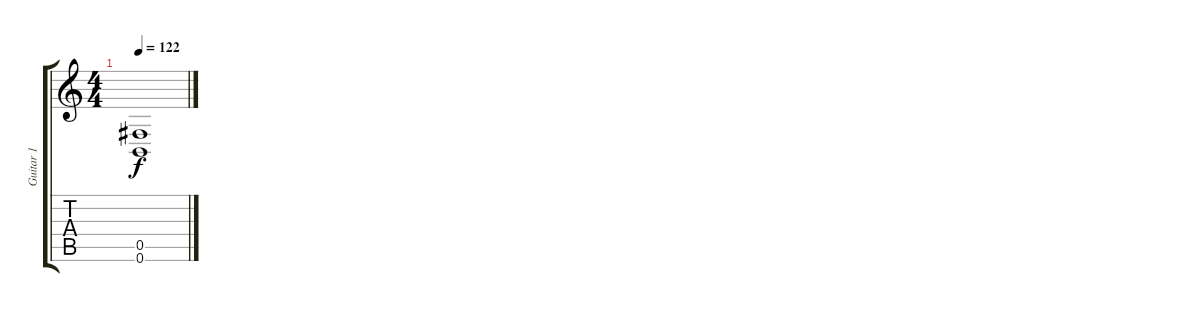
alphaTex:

\track ("Guitar 1" "Guitar 1") {instrument distortionguitar}
\staff {score tabs}
\tuning (Db4 Ab3 E3 B2 Gb2 B1) {hide}
\ts (4 4)
\tempo 122
\clef g2
\ks c
(0.5{t} 0.6{t}).1{dy f}
